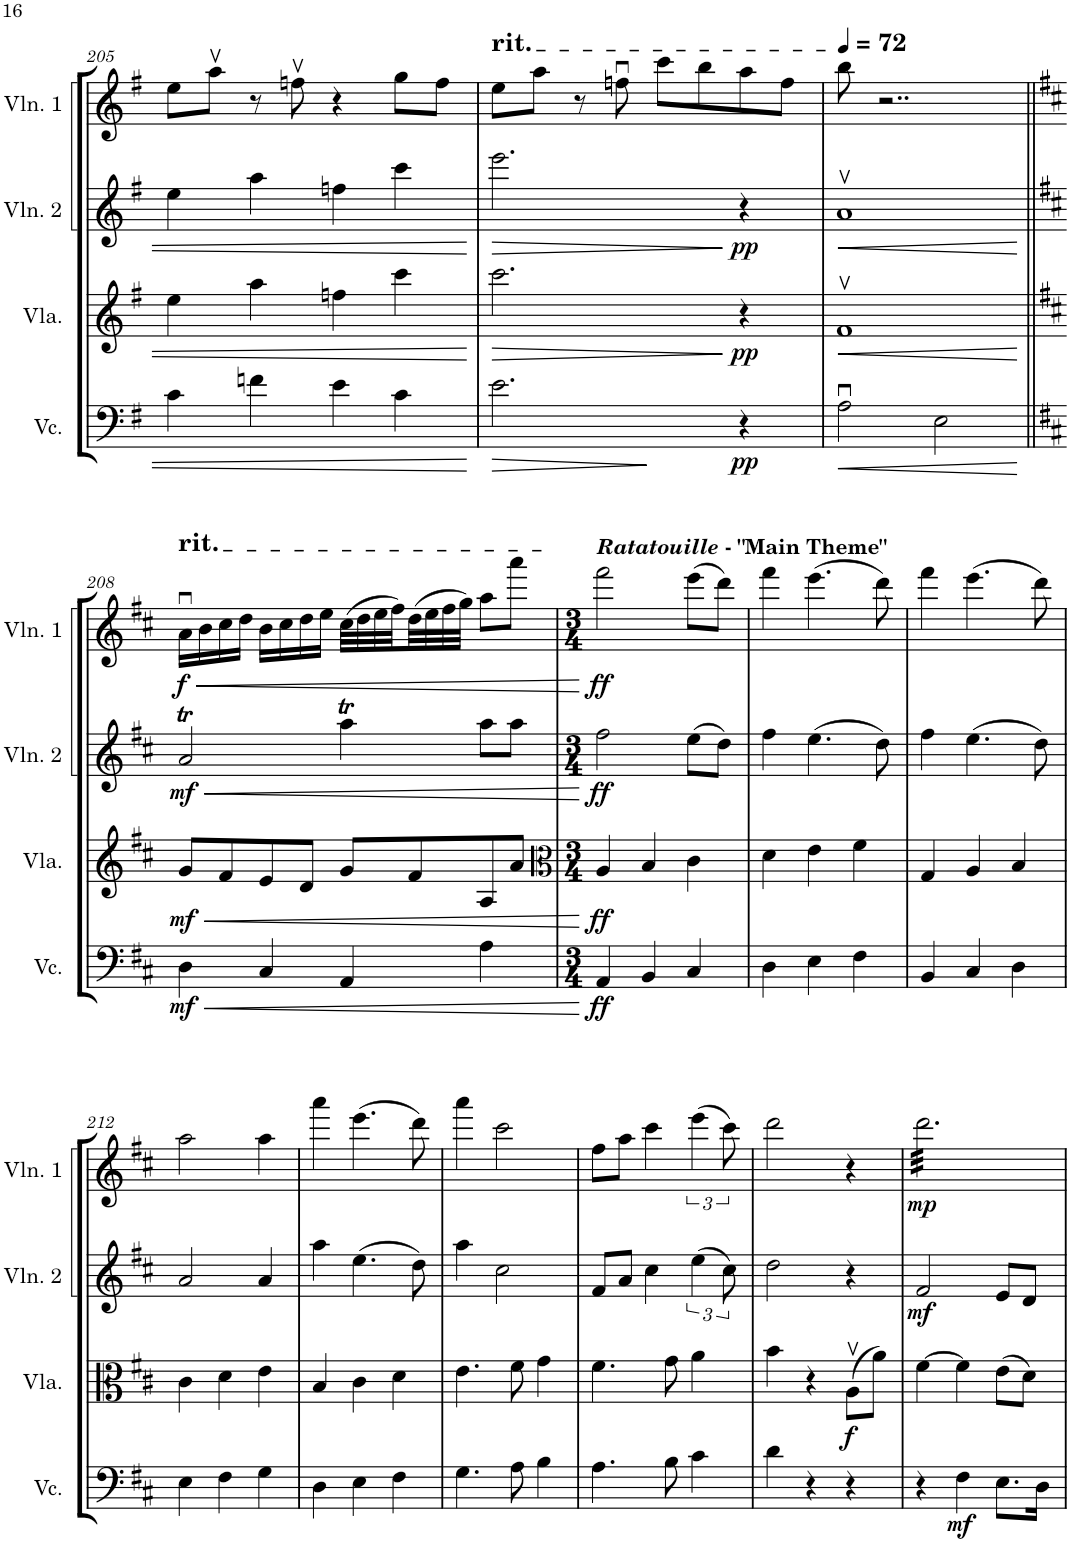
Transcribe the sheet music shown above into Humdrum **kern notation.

**kern	**dynam	**kern	**dynam	**kern	**dynam	**kern	**dynam
*part4	*part4	*part3	*part3	*part2	*part2	*part1	*part1
*staff4	*staff4	*staff3	*staff3	*staff2	*staff2	*staff1	*staff1
*I"Violoncello	*	*I"Viola	*	*I"Violin 2	*	*I"Violin 1	*
*I'Vc.	*	*I'Vla.	*	*I'Vln. 2	*	*I'Vln. 1	*
!!LO:PB:g=z
*clefF4	*	*clefG2	*	*clefG2	*	*clefG2	*
*k[f#]	*	*k[f#]	*	*k[f#]	*	*k[f#]	*
*M4/4	*	*M4/4	*	*M4/4	*	*M4/4	*
=205	=205	=205	=205	=205	=205	=205	=205
4c\	.	4ee\	.	4ee\	.	8ee\L	.
.	.	.	.	.	.	8aav\J	.
4fn\	.	4aa\	.	4aa\	.	8r	.
.	.	.	.	.	.	8ffnv\	.
4e\	.	4ffn\	.	4ffn\	.	4r	.
4c\	.	4ccc\	.	4ccc\	.	8gg\L	.
.	.	.	.	.	.	8ff\J	.
=206	=206	=206	=206	=206	=206	=206	=206
!	!	!	!	!	!	!LO:TX:a:t=rit.	!
!	!LO:HP:b	!	!LO:HP:b	!	!LO:HP:b	!	!
2.e\	>	2.ccc\	>	2.eee\	>	8ee\L	.
.	.	.	.	.	.	8aa\J	.
.	.	.	.	.	.	8r	.
.	.	.	.	.	.	8ffnu\	.
.	.	.	.	.	.	8ccc\L	.
.	.	.	.	.	.	8bb\	.
!	!LO:DY:n=1:b	!	!LO:DY:n=1:b	!	!LO:DY:n=1:b	!	!
4r	] pp	4r	] pp	4r	] pp	8aa\	.
.	.	.	.	.	.	8ff\J	.
=207	=207	=207	=207	=207	=207	=207	=207
*	*	*	*	*	*	*MM72	*
!	!LO:HP:b	!	!LO:HP:b	!	!LO:HP:b	!	!
2Au\	<	1f#v	<	1av	<	8bb\	.
.	.	.	.	.	.	2..r	.
2E\	.	.	.	.	.	.	.
.	[	.	[	.	[	.	.
!!LO:LB:g=z
=208||	=208||	=208||	=208||	=208||	=208||	=208||	=208||
*k[f#c#]	*	*k[f#c#]	*	*k[f#c#]	*	*k[f#c#]	*
!	!	!	!	!	!	!LO:TX:a:t=rit.	!
!	!LO:HP:b	!	!LO:HP:b	!	!LO:HP:b	!	!LO:HP:b
!	!LO:DY:n=1:b	!	!LO:DY:n=1:b	!	!LO:DY:n=1:b	!	!LO:DY:n=1:b
4D\	< mf	8g/L	< mf	2aT/	< mf	16au\LL	< f
.	.	.	.	.	.	16b\	.
.	.	8f#/	.	.	.	16cc#\	.
.	.	.	.	.	.	16dd\JJ	.
4C#/	.	8e/	.	.	.	16b\LL	.
.	.	.	.	.	.	16cc#\	.
.	.	8d/J	.	.	.	16dd\	.
.	.	.	.	.	.	16ee\JJ	.
4AA/	.	8g/L	.	4aaT\	.	(32cc#\LLL	.
.	.	.	.	.	.	32dd\	.
.	.	.	.	.	.	32ee\	.
.	.	.	.	.	.	32ff#\)	.
.	.	8f#/	.	.	.	(32dd\	.
.	.	.	.	.	.	32ee\	.
.	.	.	.	.	.	32ff#\	.
.	.	.	.	.	.	32gg\JJJ)	.
4A\	.	8A/	.	8aa\L	.	8aa\L	.
.	.	8a/J	.	8aa\J	.	8aaa\J	.
.	[	.	[	.	[	.	[
=209	=209	=209	=209	=209	=209	=209	=209
*	*	*clefC3	*	*	*	*	*
*M3/4	*	*M3/4	*	*M3/4	*	*M3/4	*
!	!	!	!	!	!	!LO:TX:a:Bi:t=Ratatouille	!
!	!	!	!	!	!	!LO:TX:a:t=- "Main Theme"	!
!	!LO:DY:b	!	!LO:DY:b	!	!LO:DY:b	!	!LO:DY:b
4AA/	ff	4A/	ff	2ff#\	ff	2fff#\	ff
4BB/	.	4B/	.	.	.	.	.
4C#/	.	4c#\	.	(8ee\L	.	(8eee\L	.
.	.	.	.	8dd\J)	.	8ddd\J)	.
=210	=210	=210	=210	=210	=210	=210	=210
4D\	.	4d\	.	4ff#\	.	4fff#\	.
4E\	.	4e\	.	(4.ee\	.	(4.eee\	.
4F#\	.	4f#\	.	.	.	.	.
.	.	.	.	8dd\)	.	8ddd\)	.
=211	=211	=211	=211	=211	=211	=211	=211
4BB/	.	4G/	.	4ff#\	.	4fff#\	.
4C#/	.	4A/	.	(4.ee\	.	(4.eee\	.
4D\	.	4B/	.	.	.	.	.
.	.	.	.	8dd\)	.	8ddd\)	.
!!LO:LB:g=z
=212	=212	=212	=212	=212	=212	=212	=212
4E\	.	4c#\	.	2a/	.	2aa\	.
4F#\	.	4d\	.	.	.	.	.
4G\	.	4e\	.	4a/	.	4aa\	.
=213	=213	=213	=213	=213	=213	=213	=213
4D\	.	4B/	.	4aa\	.	4aaa\	.
4E\	.	4c#\	.	(4.ee\	.	(4.eee\	.
4F#\	.	4d\	.	.	.	.	.
.	.	.	.	8dd\)	.	8ddd\)	.
=214	=214	=214	=214	=214	=214	=214	=214
4.G\	.	4.e\	.	4aa\	.	4aaa\	.
.	.	.	.	2cc#\	.	2ccc#\	.
8A\	.	8f#\	.	.	.	.	.
4B\	.	4g\	.	.	.	.	.
=215	=215	=215	=215	=215	=215	=215	=215
4.A\	.	4.f#\	.	8f#/L	.	8ff#\L	.
.	.	.	.	8a/J	.	8aa\J	.
.	.	.	.	4cc#\	.	4ccc#\	.
8B\	.	8g\	.	.	.	.	.
4c#\	.	4a\	.	(6ee\	.	(6eee\	.
.	.	.	.	12cc#\)	.	12ccc#\)	.
=216	=216	=216	=216	=216	=216	=216	=216
4d\	.	4b\	.	2dd\	.	2ddd\	.
4r	.	4r	.	.	.	.	.
!	!	!	!LO:DY:b	!	!	!	!
4r	.	(8Av\L	f	4r	.	4r	.
.	.	8a\J)	.	.	.	.	.
=217	=217	=217	=217	=217	=217	=217	=217
!	!	!	!	!	!LO:DY:b	!	!LO:DY:b
*	*	*	*	*	*	*tremolo	*
4r	.	[4f#\	.	2f#/	mf	32ddd\LLL	mp
.	.	.	.	.	.	32ddd\	.
.	.	.	.	.	.	32ddd\	.
.	.	.	.	.	.	32ddd\	.
.	.	.	.	.	.	32ddd\	.
.	.	.	.	.	.	32ddd\	.
.	.	.	.	.	.	32ddd\	.
.	.	.	.	.	.	32ddd\	.
!	!LO:DY:b	!	!	!	!	!	!
4F#\	mf	4f#\]	.	.	.	32ddd\	.
.	.	.	.	.	.	32ddd\	.
.	.	.	.	.	.	32ddd\	.
.	.	.	.	.	.	32ddd\	.
.	.	.	.	.	.	32ddd\	.
.	.	.	.	.	.	32ddd\	.
.	.	.	.	.	.	32ddd\	.
.	.	.	.	.	.	32ddd\	.
8.E\L	.	(8e\L	.	8e/L	.	32ddd\	.
.	.	.	.	.	.	32ddd\	.
.	.	.	.	.	.	32ddd\	.
.	.	.	.	.	.	32ddd\	.
.	.	8d\J)	.	8d/J	.	32ddd\	.
.	.	.	.	.	.	32ddd\	.
16D\Jk	.	.	.	.	.	32ddd\	.
.	.	.	.	.	.	32ddd\JJJ	.
*	*	*	*	*	*	*Xtremolo	*
=	=	=	=	=	=	=	=
*-	*-	*-	*-	*-	*-	*-	*-
